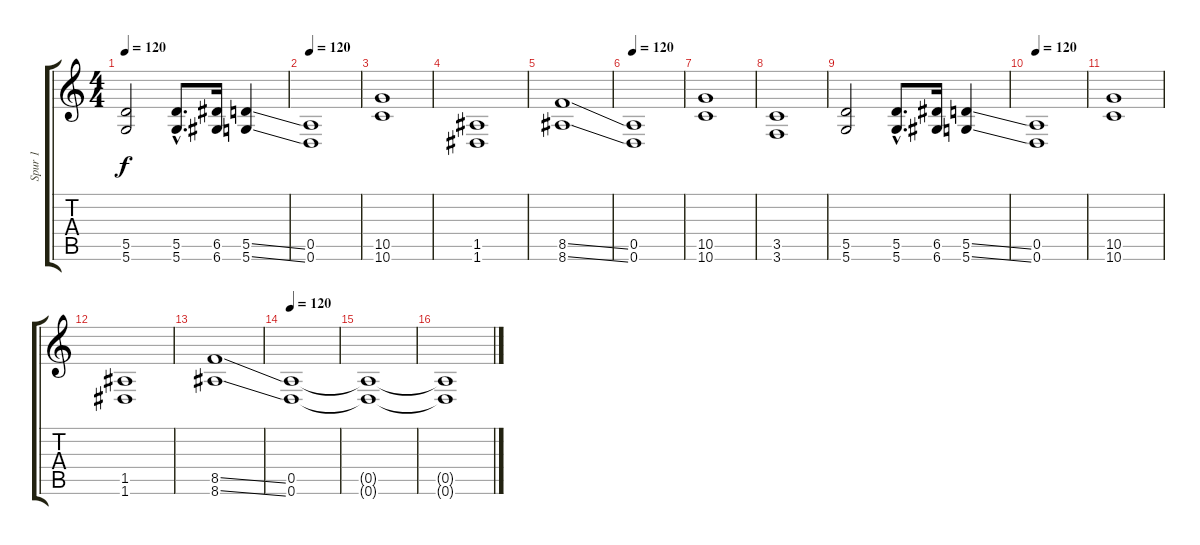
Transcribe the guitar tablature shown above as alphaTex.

\track ("Spur 1" "Spur 1") {instrument distortionguitar}
\staff {score tabs}
\tuning (E4 B3 G3 D3 A2 D2) {hide}
\ts (4 4)
\tempo 120
\clef g2
\ks c
(5.5 5.6).2{dy f} (5.5{hac} 5.6{hac}).8{d} (6.5 6.6).16 (5.5{ss} 5.6{ss}).4 |
\tempo 120
(0.5 0.6).1 |
(10.5 10.6).1 |
(1.5 1.6).1 |
(8.5{ss} 8.6{ss}).1 |
\tempo 120
(0.5 0.6).1 |
(10.5 10.6).1 |
(3.5 3.6).1 |
(5.5 5.6).2 (5.5{hac} 5.6{hac}).8{d} (6.5 6.6).16 (5.5{ss} 5.6{ss}).4 |
\tempo 120
(0.5 0.6).1 |
(10.5 10.6).1 |
(1.5 1.6).1 |
(8.5{ss} 8.6{ss}).1 |
\tempo 120
(0.5 0.6).1{volume 16} |
(0.5{t} 0.6{t}).1{volume 14} |
(0.5{t} 0.6{t}).1{volume 12}
